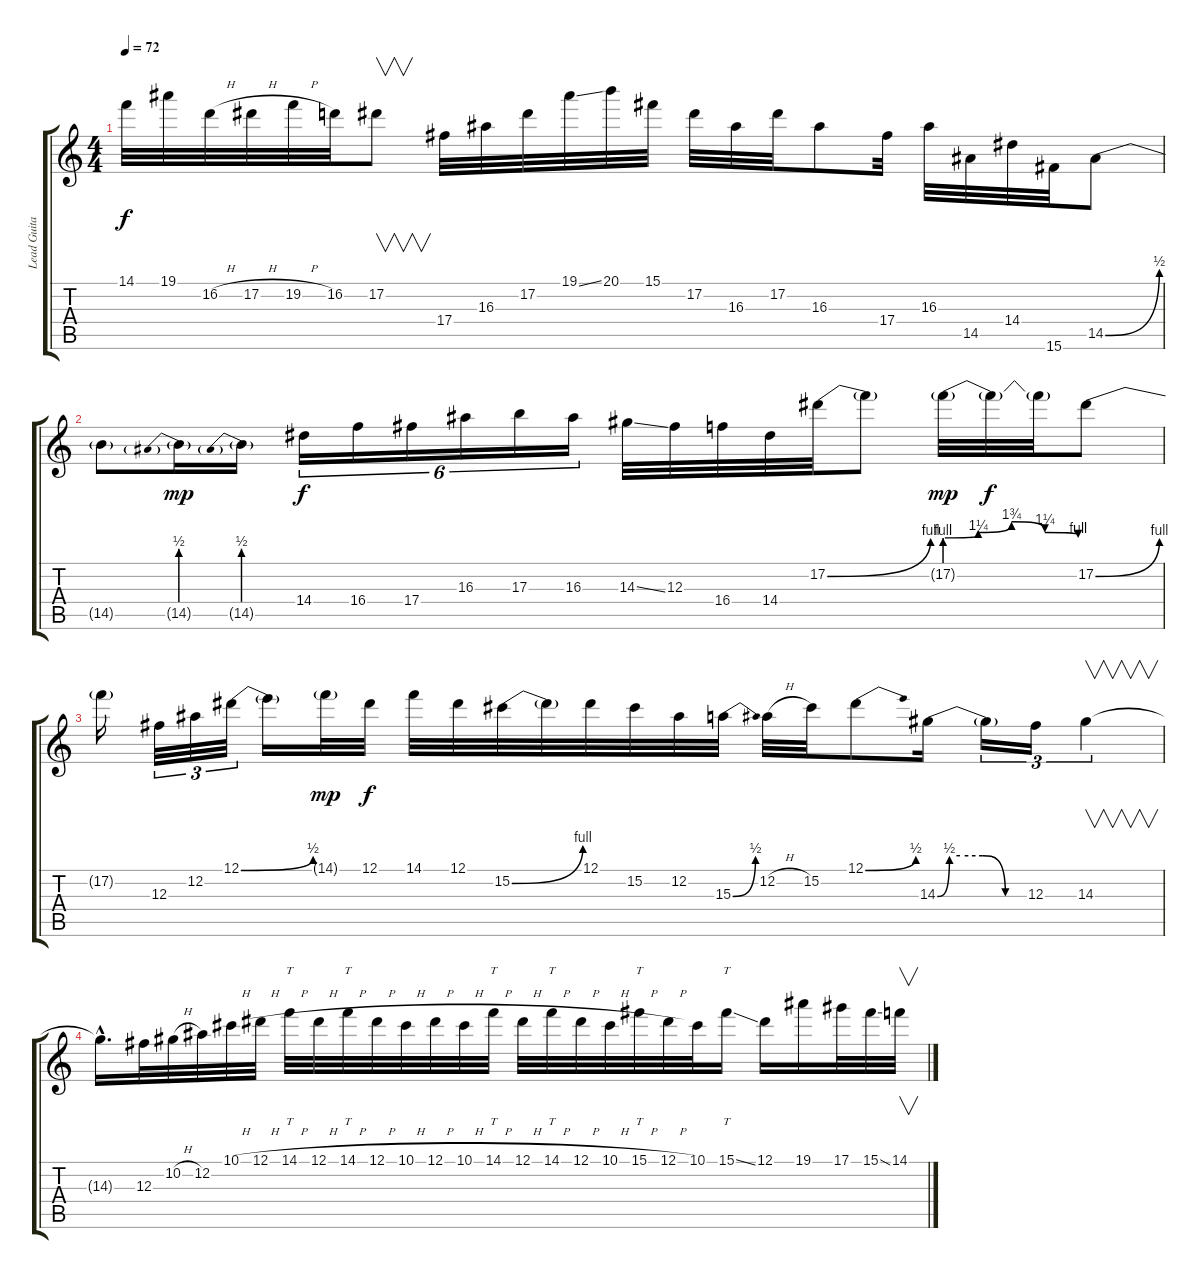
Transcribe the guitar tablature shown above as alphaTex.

\track ("Lead Guitar" "Lead Guita") {instrument distortionguitar}
\staff {score tabs}
\tuning (Eb4 Bb3 Gb3 Db3 Ab2 Eb2) {hide}
\ts (4 4)
\tempo 72
\clef g2
\ks c
14.1.32{dy f} 19.1.32 16.2{h}.32 17.2{h}.32 19.2{h}.32 16.2.32 17.2.8{v} 17.4.32 16.3.32 17.2.32 19.1{ss}.32 20.1.32 15.1.32 17.2.32 16.3.32 17.2.32 16.3.8 17.4.32 16.3.32 14.5.32 14.4.32 15.6.32 14.5{be (bend 0 0 60 2)}.8 |
14.5{t}.8 14.5{be (prebend 0 2 60 2) g}.16{dy mp} 14.5{be (prebend 0 2 60 2) g}.16 14.4.16{tu (6 4) dy f} 16.4.16{tu (6 4)} 17.4.16{tu (6 4)} 16.3.16{tu (6 4)} 17.3.16{tu (6 4)} 16.3.16{tu (6 4)} 14.3{ss}.32 12.3.32 16.4.32 14.4.32 17.2{be (bend 0 0 60 4)}.32 17.2{t}.8 17.2{be (custom 0 4 15 5 30 7 45 5 60 4) g}.32{dy mp} 17.2{t}.32{dy f} 17.2{t}.32 17.2{be (bend 0 0 60 4)}.8 |
17.2{t}.16 12.3.32{tu (3 2)} 12.2.32{tu (3 2)} 12.1{be (bend 0 0 60 2)}.32{tu (3 2)} 12.1{t}.16 14.1{g}.32{dy mp} 12.1.32{dy f} 14.1.32 12.1.32 15.2{be (bend 0 0 60 4)}.32 15.2{t}.32 12.1.32 15.2.32 12.2.32 15.3{be (bend 0 0 60 2)}.32 12.2{h}.32 15.2.32 12.1{be (bend 0 0 60 2)}.8 14.3{be (custom 0 0 8 2 15 2 30 2 45 0 60 0)}.16 14.3{t}.16{tu (3 2)} 12.3.16{tu (3 2)} 14.3.4{v tu (3 2)} |
14.3{hac t}.16{d} 12.3.32 10.2{h}.32 12.2.32 10.1{h}.32 12.1{h}.32 14.1{h}.32{tt} 12.1{h}.32 14.1{h}.32{tt} 12.1{h}.32 10.1{h}.32 12.1{h}.32 10.1{h}.32 14.1{h}.32{tt} 12.1{h}.32 14.1{h}.32{tt} 12.1{h}.32 10.1{h}.32 15.1{h}.32{tt} 12.1{h}.32 10.1.32 15.1{ss}.16{tt} 12.1.16 19.1.16 17.1.32 15.1{ss}.32 14.1.32{v}
